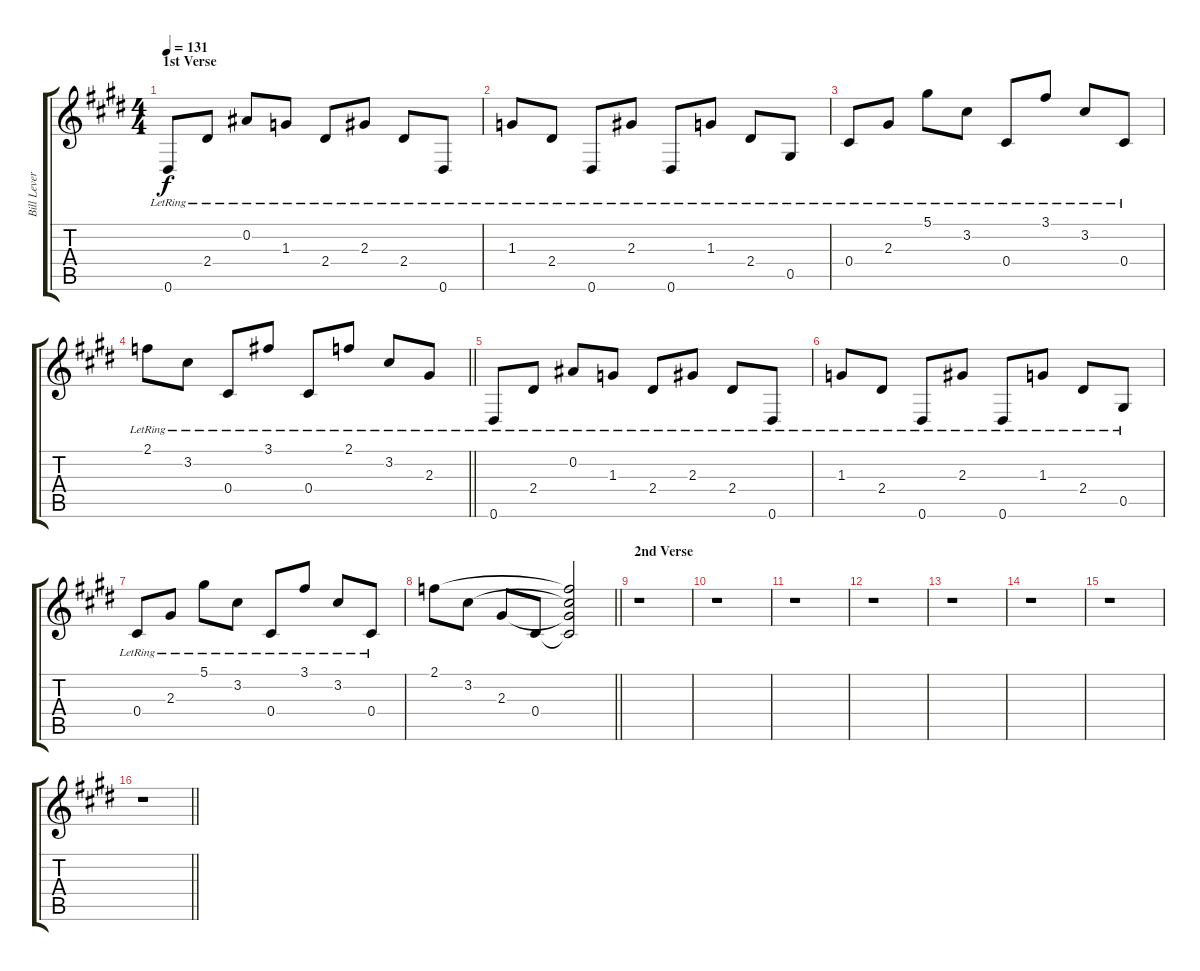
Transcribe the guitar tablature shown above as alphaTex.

\track ("Bill Leverty 12 String Electric" "Bill Lever") {instrument electricguitarclean}
\staff {score tabs}
\tuning (Eb4 Bb3 Gb3 Db3 Ab2 Eb2) {hide}
\ts (4 4)
\section ("" "1st Verse")
\tempo 131
\clef g2
\ks e
0.6{lr}.8{dy f} 2.4{lr}.8 0.2{lr}.8 1.3{lr}.8 2.4{lr}.8 2.3{lr}.8 2.4{lr}.8 0.6{lr}.8 |
1.3{lr}.8 2.4{lr}.8 0.6{lr}.8 2.3{lr}.8 0.6{lr}.8 1.3{lr}.8 2.4{lr}.8 0.5{lr}.8 |
0.4{lr}.8 2.3{lr}.8 5.1{lr}.8 3.2{lr}.8 0.4{lr}.8 3.1{lr}.8 3.2{lr}.8 0.4{lr}.8 |
\barLineRight lightlight
2.1{lr}.8 3.2{lr}.8 0.4{lr}.8 3.1{lr}.8 0.4{lr}.8 2.1{lr}.8 3.2{lr}.8 2.3{lr}.8 |
0.6{lr}.8 2.4{lr}.8 0.2{lr}.8 1.3{lr}.8 2.4{lr}.8 2.3{lr}.8 2.4{lr}.8 0.6{lr}.8 |
1.3{lr}.8 2.4{lr}.8 0.6{lr}.8 2.3{lr}.8 0.6{lr}.8 1.3{lr}.8 2.4{lr}.8 0.5{lr}.8 |
0.4{lr}.8 2.3{lr}.8 5.1{lr}.8 3.2{lr}.8 0.4{lr}.8 3.1{lr}.8 3.2{lr}.8 0.4{lr}.8 |
\barLineRight lightlight
2.1.8 3.2.8 2.3.8 0.4.8 (2.1{t} 3.2{t} 2.3{t} 0.4{t}).2 |
\section ("" "2nd Verse")
r.1 |
r.1 |
r.1 |
r.1 |
r.1 |
r.1 |
r.1 |
\barLineRight lightlight
r.1
